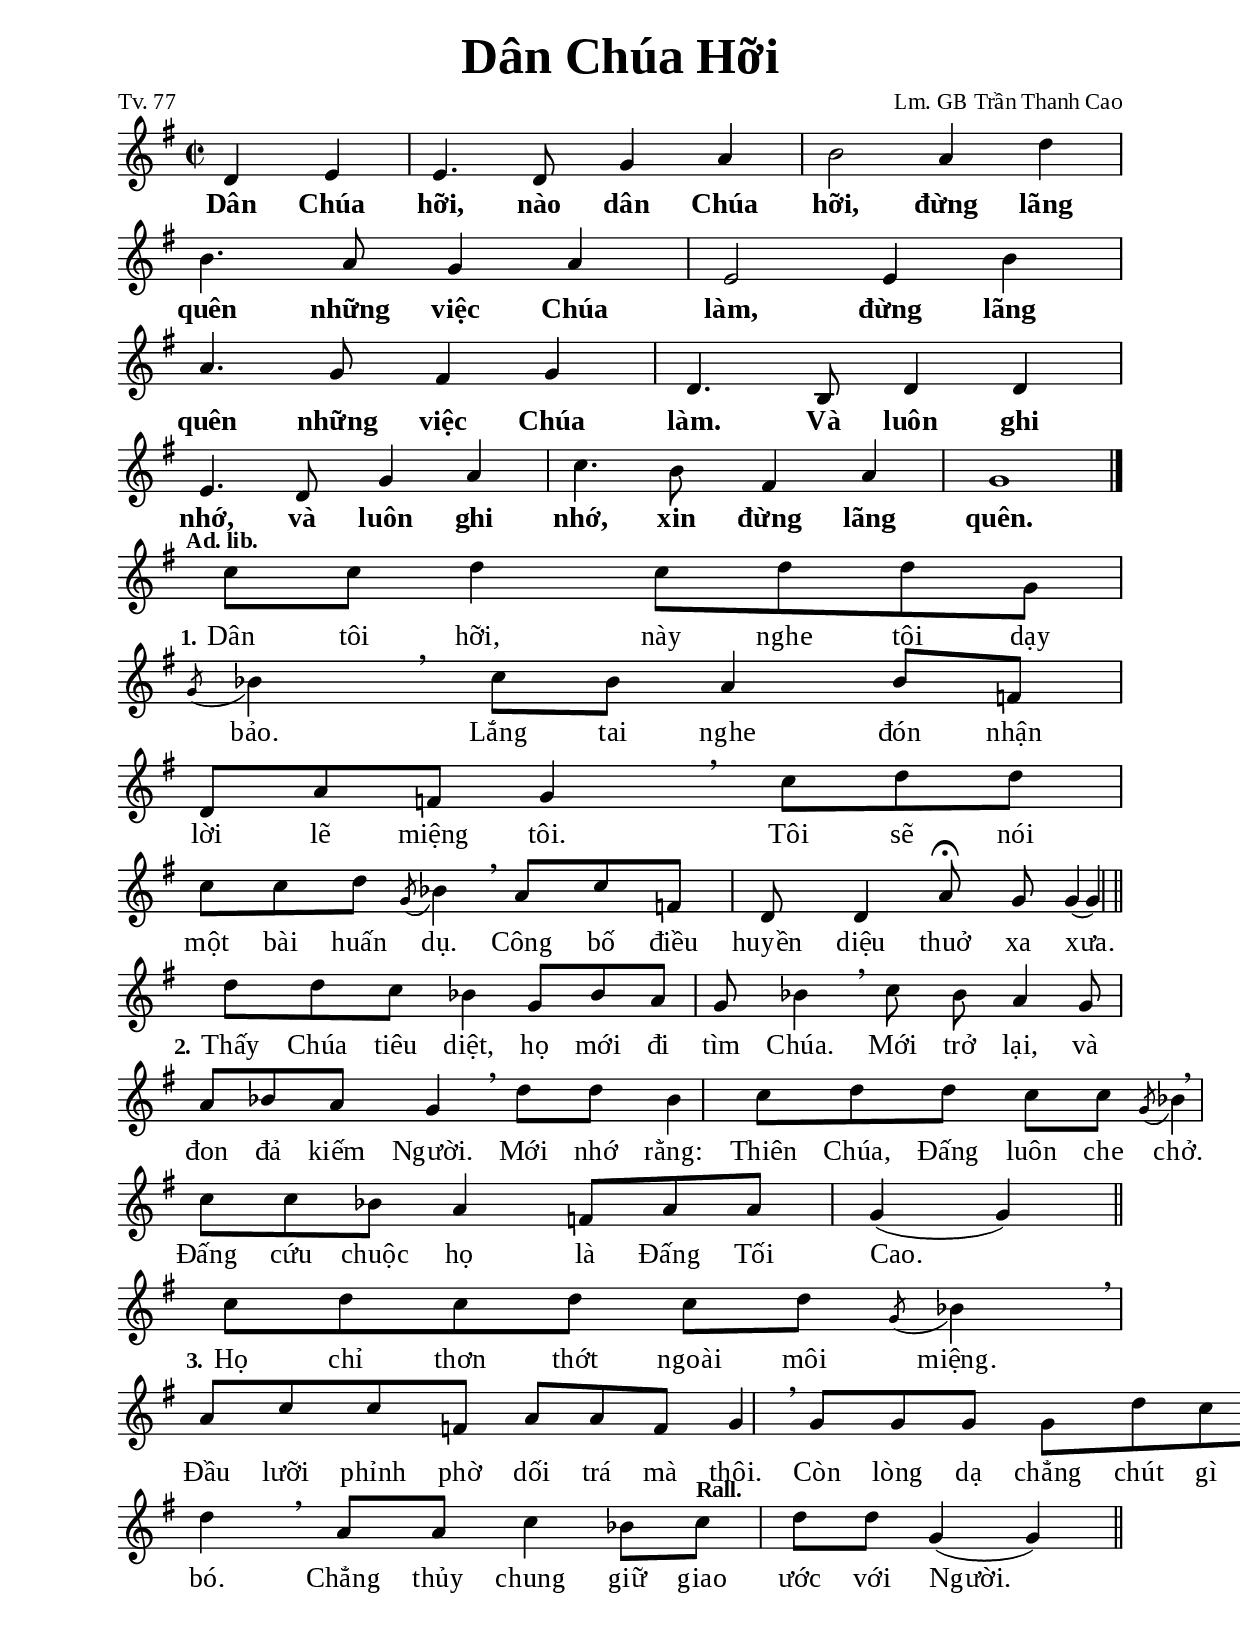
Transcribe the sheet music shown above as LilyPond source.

% Cài đặt chung
\version "2.22.1"
\include "english.ly"

\header {
  title = \markup { \fontsize #3 "Dân Chúa Hỡi" }
  poet = "Tv. 77"
  composer = "Lm. GB Trần Thanh Cao"
  %arranger = " "
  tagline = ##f
}

% Nhạc điệp khúc
nhacDiepKhuc = \relative c' {

  \partial 2 d4 e |
  e4. d8 g4 a |
  b2 a4 d |
  b4. a8 g4 a |
  e2 e4 b' |
  a4. g8 fs4 g |
  d4. b8 d4 d |
  e4. d8 g4 a |
  c4. b8 fs4 a |
  g1 \bar "|."
}

% Nhạc phiên khúc
nhacPhienKhucMot = \relative c'' {

  \tempo "Ad. lib."
  c8 c d4 c8 d d g, \acciaccatura g8 bf4 \breathe
  c8 bf a4 bf8 f d a' f g4 \breathe
  c8 d d c c d \acciaccatura g,8 bf4 \breathe
  a8 c f, d d4 a'8 \fermata g8 g4 (g) \bar "||"
}

nhacPhienKhucHai = \relative c'' {
 
  d8 d c bf4
  g8 bf a g bf4 \breathe
  c8 bf a4 g8 a bf a g4 \breathe
  d'8 d bf4
  c8 d d c c \acciaccatura g8 bf4 \breathe
  c8 c bf a4 f8 a a g4 (g) \bar "||"
}

nhacPhienKhucBa = \relative c'' {
 
  c8 d c d c d \acciaccatura g,8 bf4 \breathe
  a8 c c f, a a f g4 \breathe
  g8 g g g d' c d d4 \breathe
  a8 a c4 bf8 \tempo "Rall." c d d g,4 (g) \bar "||"
}

% Lời điệp khúc
loiDiepKhuc = \lyricmode {
 
  Dân Chúa hỡi, nào dân Chúa hỡi,
  đừng lãng quên những việc Chúa làm,
  đừng lãng quên những việc Chúa làm.
  Và luôn ghi nhớ, và luôn ghi nhớ,
  xin đừng lãng quên.
}

% Lời phiên khúc
loiPhienKhucMot = \lyricmode {
  \set stanza = #"1."
  Dân tôi hỡi, này nghe tôi dạy bảo.
  Lắng tai nghe đón nhận lời lẽ miệng tôi.
  Tôi sẽ nói một bài huấn dụ.
  Công bố điều huyền diệu thuở xa xưa.
}

loiPhienKhucHai = \lyricmode {
  \set stanza = #"2."
  Thấy Chúa tiêu diệt, họ mới đi tìm Chúa.
  Mới trở lại, và đon đả kiếm Người.
  Mới nhớ rằng: Thiên Chúa, Đấng luôn che chở.
  Đấng cứu chuộc họ là Đấng Tối Cao.
}

loiPhienKhucBa = \lyricmode {
  \set stanza = #"3."
  Họ chỉ thơn thớt ngoài môi miệng.
  Đầu lưỡi phỉnh phờ dối trá mà thôi.
  Còn lòng dạ chẳng chút gì gắn bó.
  Chẳng thủy chung giữ giao ước với Người.
}


% Dàn trang
\paper {
  #(set-paper-size "a4")
  top-margin = 15\mm
  bottom-margin = 15\mm
  left-margin = 20\mm
  right-margin = 20\mm
  indent = #0
  #(define fonts
    (make-pango-font-tree
      "Liberation Serif"
      "Liberation Serif"
      "Liberation Serif"
      (/ 20 20)))
  page-count = #1
  system-system-spacing = #'((basic-distance . 12.5))
  score-system-spacing = #'((basic-distance . 12.5))
}

\score {
  \new ChoirStaff <<
    \new Staff = diepKhuc \with {
        \consists "Merge_rests_engraver"
        %\magnifyStaff #(magstep +1)
      }
      <<
      \new Voice = beSop {
        \key g \major \time 2/2 \stemNeutral \nhacDiepKhuc
      }
    >>
    \new Lyrics \lyricsto beSop \loiDiepKhuc
  >>
  \layout {
    \override Lyrics.LyricText.font-series = #'bold
    \override Lyrics.LyricText.font-size = #+2
    \override Lyrics.LyricSpace.minimum-distance = #4.0
    \override Score.BarNumber.break-visibility = ##(#f #f #f)
    \override Score.SpacingSpanner.uniform-stretching = ##t
  }
}

\score {
  \new ChoirStaff <<
    \new Staff = phienKhuc \with {
        %\magnifyStaff #(magstep +1)
      }
      <<
      \new Voice = beSop {
        \key g \major \time 2/2 \nhacPhienKhucMot
      }
    >>
    \new Lyrics \lyricsto beSop \loiPhienKhucMot
  >>
  \layout {
    \override Staff.TimeSignature.transparent = ##t
    \override Lyrics.LyricText.font-size = #+2
    \override Lyrics.LyricSpace.minimum-distance = #3.2
    \override Score.BarNumber.break-visibility = ##(#f #f #f)
    \override Score.SpacingSpanner.uniform-stretching = ##t
    \set Score.barAlways = ##t
    \set Score.defaultBarType = ""
  } 
}

\score {
  \new ChoirStaff <<
    \new Staff = phienKhuc \with {
        %\magnifyStaff #(magstep +1)
      }
      <<
      \new Voice = beSop {
        \key g \major \time 2/2 \nhacPhienKhucHai
      }
    >>
    \new Lyrics \lyricsto beSop \loiPhienKhucHai
  >>
  \layout {
    \override Staff.TimeSignature.transparent = ##t
    \override Lyrics.LyricText.font-size = #+2
    \override Lyrics.LyricSpace.minimum-distance = #2.5
    \override Score.BarNumber.break-visibility = ##(#f #f #f)
    \override Score.SpacingSpanner.uniform-stretching = ##t
    \set Score.barAlways = ##t
    \set Score.defaultBarType = ""
  } 
}

\score {
  \new ChoirStaff <<
    \new Staff = phienKhuc \with {
        %\magnifyStaff #(magstep +1)
      }
      <<
      \new Voice = beSop {
        \key g \major \time 2/2 \nhacPhienKhucBa
      }
    >>
    \new Lyrics \lyricsto beSop \loiPhienKhucBa
  >>
  \layout {
    \override Staff.TimeSignature.transparent = ##t
    \override Lyrics.LyricText.font-size = #+2
    \override Lyrics.LyricSpace.minimum-distance = #3.0
    \override Score.BarNumber.break-visibility = ##(#f #f #f)
    \override Score.SpacingSpanner.uniform-stretching = ##t
    \set Score.barAlways = ##t
    \set Score.defaultBarType = ""
  } 
}